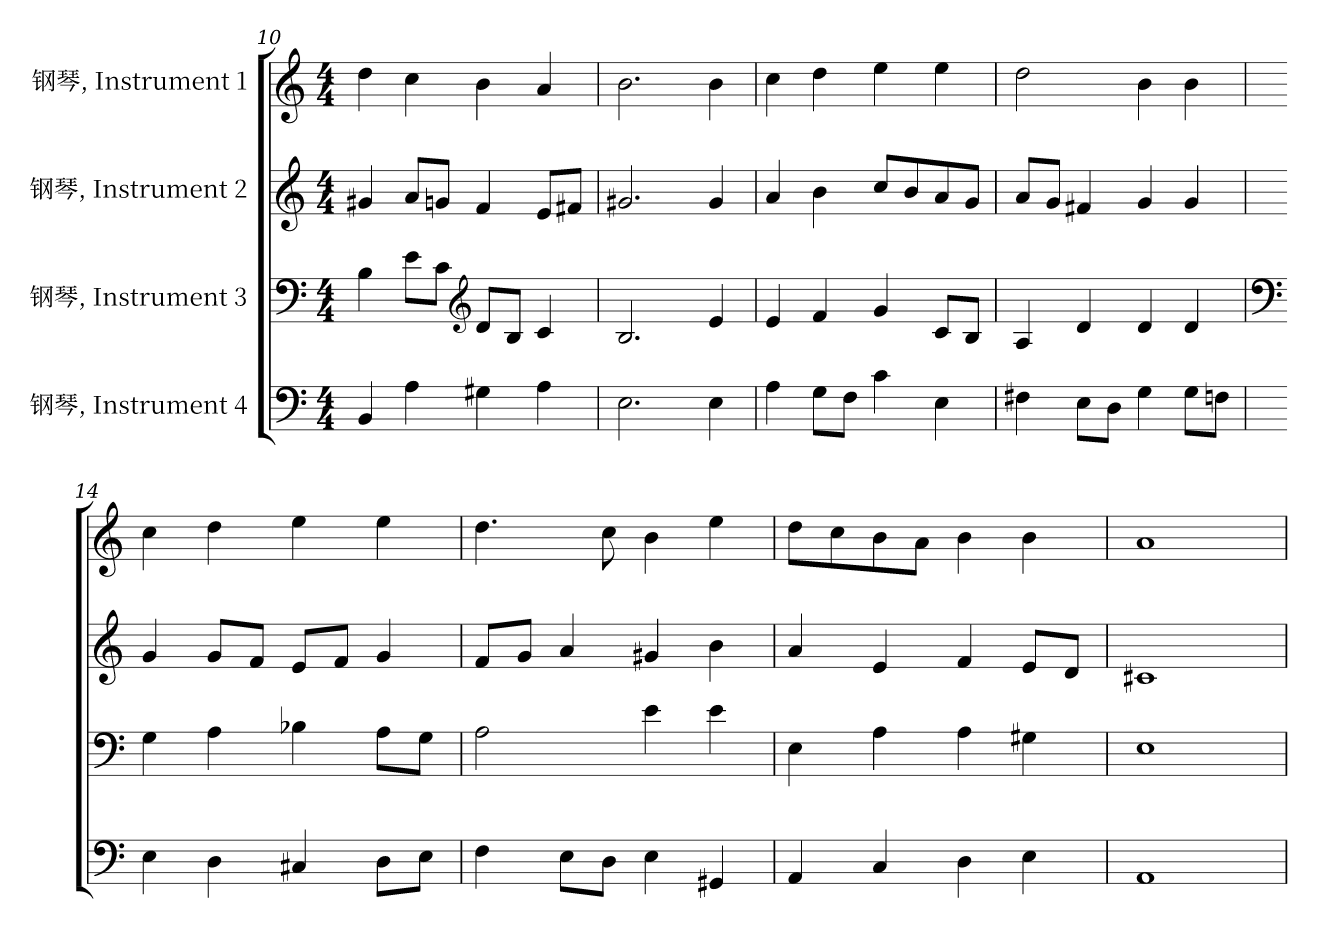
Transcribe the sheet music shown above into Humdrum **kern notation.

**kern	**kern	**kern	**kern
*part4	*part3	*part2	*part1
*staff4	*staff3	*staff2	*staff1
*I"钢琴, Instrument 4	*I"钢琴, Instrument 3	*I"钢琴, Instrument 2	*I"钢琴, Instrument 1
*clefF4	*clefF4	*clefG2	*clefG2
*k[]	*k[]	*k[]	*k[]
*M4/4	*M4/4	*M4/4	*M4/4
=10	=10	=10	=10
4BB/	4B\	4g#X/	4dd\
4A\	8e\L	8a/L	4cc\
.	8c\J	8gn/J	.
*	*clefG2	*	*
4G#X\	8d/L	4f/	4b\
.	8B/J	.	.
4A\	4c/	8e/L	4a/
.	.	8f#X/J	.
=11	=11	=11	=11
2.E\	2.B/	2.g#X/	2.b\
4E\	4e/	4g#/	4b\
!!LO:LB:g=z
=12	=12	=12	=12
4A\	4e/	4a/	4cc\
8G\L	4f/	4b\	4dd\
8F\J	.	.	.
4c\	4g/	8cc/L	4ee\
.	.	8b/	.
4E\	8c/L	8a/	4ee\
.	8B/J	8g/J	.
=13	=13	=13	=13
4F#X\	4A/	8a/L	2dd\
.	.	8g/J	.
8E\L	4d/	4f#X/	.
8D\J	.	.	.
4G\	4d/	4g/	4b\
8G\L	4d/	4g/	4b\
8Fn\J	.	.	.
=14	=14	=14	=14
*	*clefF4	*	*
4E\	4G\	4g/	4cc\
4D\	4A\	8g/L	4dd\
.	.	8f/J	.
4C#X/	4B-X\	8e/L	4ee\
.	.	8f/J	.
8D\L	8A\L	4g/	4ee\
8E\J	8G\J	.	.
=15	=15	=15	=15
4F\	2A\	8f/L	4.dd\
.	.	8g/J	.
8E\L	.	4a/	.
8D\J	.	.	8cc\
4E\	4e\	4g#X/	4b\
4GG#X/	4e\	4b\	4ee\
=16	=16	=16	=16
4AA/	4E\	4a/	8dd\L
.	.	.	8cc\
4C/	4A\	4e/	8b\
.	.	.	8a\J
4D\	4A\	4f/	4b\
4E\	4G#X\	8e/L	4b\
.	.	8d/J	.
!!LO:PB:g=z
=17	=17	=17	=17
1AA	1E	1c#X	1a
=	=	=	=
*-	*-	*-	*-
